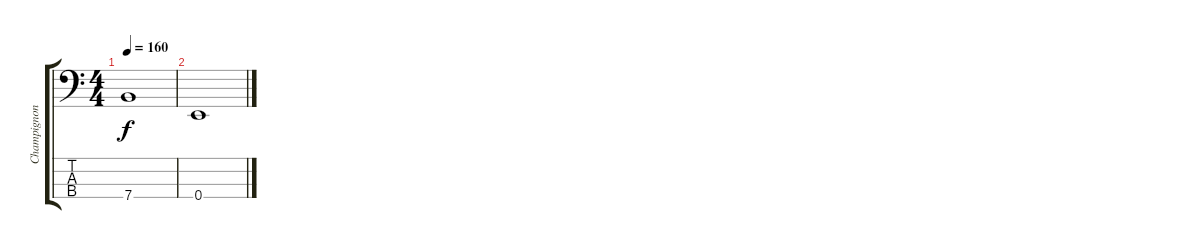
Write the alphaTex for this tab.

\track ("Champignon" "Champignon") {instrument synthbass2}
\staff {score tabs}
\tuning (G2 D2 A1 E1) {hide}
\ts (4 4)
\tempo 160
\clef f4
\ks c
7.4{t}.1{dy f} |
0.4.1
